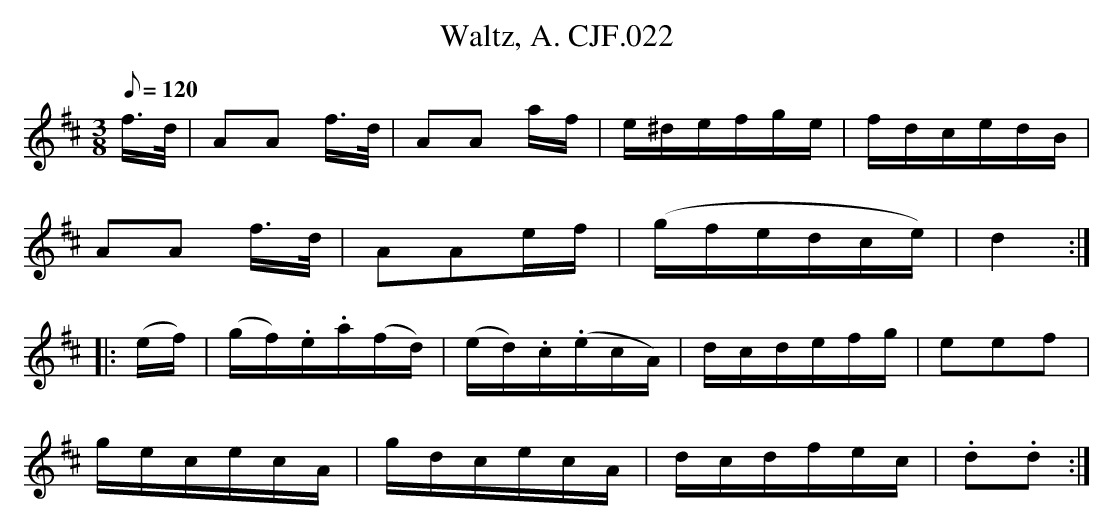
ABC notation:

X:1
T:Waltz, A. CJF.022
M:3/8
L:1/16
Q:1/8=120
K:D
f>d|\
A2A2 f>d|A2A2 af|e^defge|fdcedB|
A2A2 f>d|A2A2ef|(gfedce)|d4:|
|:(ef)|(gf).e.a(fd)|(ed).c(.ecA)|dcdefg|e2e2f2|
gececA|gdcecA|dcdfec|.d2.d2:|
